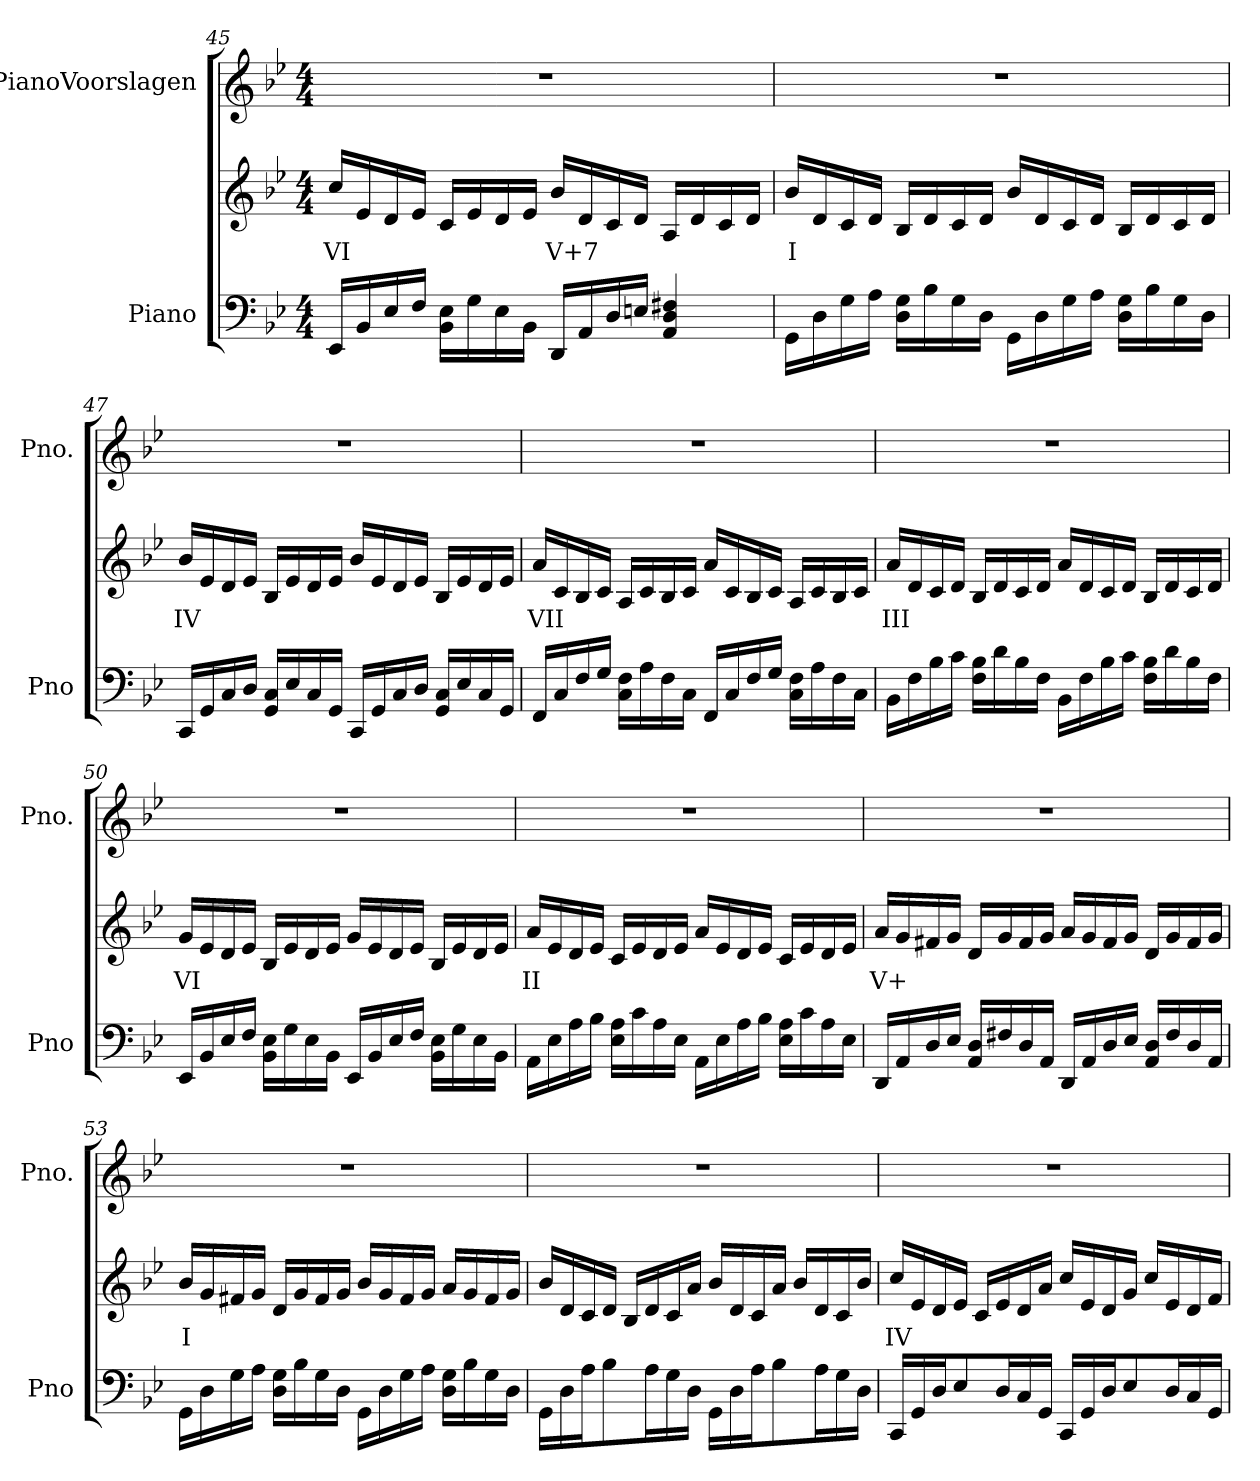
**kern	**kern	**text	**kern
*part2	*part2	*part2	*part1
*staff3	*staff2	*staff2	*staff1
*I"Piano	*	*	*I"PianoVoorslagen
*I'Pno	*	*	*I'Pno.
!!LO:LB:g=z
*clefF4	*clefG2	*	*clefG2
*k[b-e-]	*k[b-e-]	*	*k[b-e-]
*M4/4	*M4/4	*	*M4/4
=45	=45	=45	=45
!	!	!LO:LY:b	!
16EE-/LL	16cc/LL	VI	1r
16BB-/	16e-/	.	.
16E-/	16d/	.	.
16F/JJ	16e-/JJ	.	.
16BB-\ 16E-\LL	16c/LL	.	.
16G\	16e-/	.	.
16E-\	16d/	.	.
16BB-\JJ	16e-/JJ	.	.
!	!	!LO:LY:b	!
16DD/LL	16b-/LL	V+7	.
16AA/	16d/	.	.
16D/	16c/	.	.
16En/JJ	16d/JJ	.	.
4AA/ 4D/ 4F#X/	16A/LL	.	.
.	16d/	.	.
.	16c/	.	.
.	16d/JJ	.	.
=46	=46	=46	=46
!	!	!LO:LY:b	!
16GG\LL	16b-/LL	I	1r
16D\	16d/	.	.
16G\	16c/	.	.
16A\JJ	16d/JJ	.	.
16D\ 16G\LL	16B-/LL	.	.
16B-\	16d/	.	.
16G\	16c/	.	.
16D\JJ	16d/JJ	.	.
16GG\LL	16b-/LL	.	.
16D\	16d/	.	.
16G\	16c/	.	.
16A\JJ	16d/JJ	.	.
16D\ 16G\LL	16B-/LL	.	.
16B-\	16d/	.	.
16G\	16c/	.	.
16D\JJ	16d/JJ	.	.
=47	=47	=47	=47
!	!	!LO:LY:b	!
16CC/LL	16b-/LL	IV	1r
16GG/	16e-/	.	.
16C/	16d/	.	.
16D/JJ	16e-/JJ	.	.
16GG/ 16C/LL	16B-/LL	.	.
16E-/	16e-/	.	.
16C/	16d/	.	.
16GG/JJ	16e-/JJ	.	.
16CC/LL	16b-/LL	.	.
16GG/	16e-/	.	.
16C/	16d/	.	.
16D/JJ	16e-/JJ	.	.
16GG/ 16C/LL	16B-/LL	.	.
16E-/	16e-/	.	.
16C/	16d/	.	.
16GG/JJ	16e-/JJ	.	.
!!LO:PB:g=z
=48	=48	=48	=48
!	!	!LO:LY:b	!
16FF/LL	16a/LL	VII	1r
16C/	16c/	.	.
16F/	16B-/	.	.
16G/JJ	16c/JJ	.	.
16C\ 16F\LL	16A/LL	.	.
16A\	16c/	.	.
16F\	16B-/	.	.
16C\JJ	16c/JJ	.	.
16FF/LL	16a/LL	.	.
16C/	16c/	.	.
16F/	16B-/	.	.
16G/JJ	16c/JJ	.	.
16C\ 16F\LL	16A/LL	.	.
16A\	16c/	.	.
16F\	16B-/	.	.
16C\JJ	16c/JJ	.	.
=49	=49	=49	=49
!	!	!LO:LY:b	!
16BB-\LL	16a/LL	III	1r
16F\	16d/	.	.
16B-\	16c/	.	.
16c\JJ	16d/JJ	.	.
16F\ 16B-\LL	16B-/LL	.	.
16d\	16d/	.	.
16B-\	16c/	.	.
16F\JJ	16d/JJ	.	.
16BB-\LL	16a/LL	.	.
16F\	16d/	.	.
16B-\	16c/	.	.
16c\JJ	16d/JJ	.	.
16F\ 16B-\LL	16B-/LL	.	.
16d\	16d/	.	.
16B-\	16c/	.	.
16F\JJ	16d/JJ	.	.
!!LO:LB:g=z
=50	=50	=50	=50
!	!	!LO:LY:b	!
16EE-/LL	16g/LL	VI	1r
16BB-/	16e-/	.	.
16E-/	16d/	.	.
16F/JJ	16e-/JJ	.	.
16BB-\ 16E-\LL	16B-/LL	.	.
16G\	16e-/	.	.
16E-\	16d/	.	.
16BB-\JJ	16e-/JJ	.	.
16EE-/LL	16g/LL	.	.
16BB-/	16e-/	.	.
16E-/	16d/	.	.
16F/JJ	16e-/JJ	.	.
16BB-\ 16E-\LL	16B-/LL	.	.
16G\	16e-/	.	.
16E-\	16d/	.	.
16BB-\JJ	16e-/JJ	.	.
=51	=51	=51	=51
!	!	!LO:LY:b	!
16AA\LL	16a/LL	II	1r
16E-\	16e-/	.	.
16A\	16d/	.	.
16B-\JJ	16e-/JJ	.	.
16E-\ 16A\LL	16c/LL	.	.
16c\	16e-/	.	.
16A\	16d/	.	.
16E-\JJ	16e-/JJ	.	.
16AA\LL	16a/LL	.	.
16E-\	16e-/	.	.
16A\	16d/	.	.
16B-\JJ	16e-/JJ	.	.
16E-\ 16A\LL	16c/LL	.	.
16c\	16e-/	.	.
16A\	16d/	.	.
16E-\JJ	16e-/JJ	.	.
=52	=52	=52	=52
!	!	!LO:LY:b	!
16DD/LL	16a/LL	V+	1r
16AA/	16g/	.	.
16D/	16f#X/	.	.
16E-/JJ	16g/JJ	.	.
16AA/ 16D/LL	16d/LL	.	.
16F#X/	16g/	.	.
16D/	16f#/	.	.
16AA/JJ	16g/JJ	.	.
16DD/LL	16a/LL	.	.
16AA/	16g/	.	.
16D/	16f#/	.	.
16E-/JJ	16g/JJ	.	.
16AA/ 16D/LL	16d/LL	.	.
16F#/	16g/	.	.
16D/	16f#/	.	.
16AA/JJ	16g/JJ	.	.
!!LO:LB:g=z
=53	=53	=53	=53
!	!	!LO:LY:b	!
16GG\LL	16b-/LL	I	1r
16D\	16g/	.	.
16G\	16f#X/	.	.
16A\JJ	16g/JJ	.	.
16D\ 16G\LL	16d/LL	.	.
16B-\	16g/	.	.
16G\	16f#/	.	.
16D\JJ	16g/JJ	.	.
16GG\LL	16b-/LL	.	.
16D\	16g/	.	.
16G\	16f#/	.	.
16A\JJ	16g/JJ	.	.
16D\ 16G\LL	16a/LL	.	.
16B-\	16g/	.	.
16G\	16f#/	.	.
16D\JJ	16g/JJ	.	.
=54	=54	=54	=54
16GG\LL	16b-/LL	.	1r
16D\	16d/	.	.
16A\J	16c/	.	.
8B-\	16d/JJ	.	.
.	16B-/LL	.	.
16A\L	16d/	.	.
16G\	16c/	.	.
16D\JJ	16a/JJ	.	.
16GG\LL	16b-/LL	.	.
16D\	16d/	.	.
16A\J	16c/	.	.
8B-\	16a/JJ	.	.
.	16b-/LL	.	.
16A\L	16d/	.	.
16G\	16c/	.	.
16D\JJ	16b-/JJ	.	.
=55	=55	=55	=55
!	!	!LO:LY:b	!
16CC/LL	16cc/LL	IV	1r
16GG/	16e-/	.	.
16D/J	16d/	.	.
8E-/	16e-/JJ	.	.
.	16c/LL	.	.
16D/L	16e-/	.	.
16C/	16d/	.	.
16GG/JJ	16a/JJ	.	.
16CC/LL	16cc/LL	.	.
16GG/	16e-/	.	.
16D/J	16d/	.	.
8E-/	16g/JJ	.	.
.	16cc/LL	.	.
16D/L	16e-/	.	.
16C/	16d/	.	.
16GG/JJ	16f/JJ	.	.
=	=	=	=
*-	*-	*-	*-
